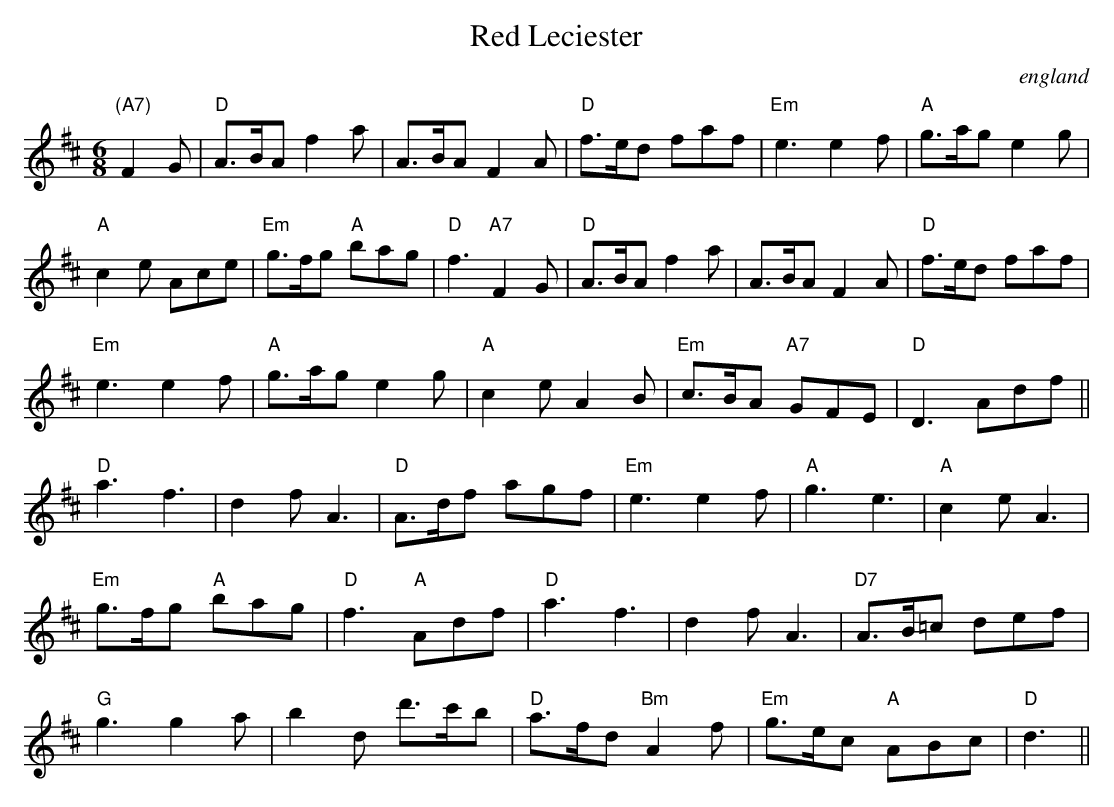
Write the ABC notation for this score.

X:1
T:Red Leciester
O:england
M:6/8
K:D
"(A7)"F2G |"D"A3/2B/2A f2a|A3/2B/2A F2A|"D"f3/2e/2d faf|"Em"e3 e2f|\
"A"g3/2a/2g e2g|
"A"c2e Ace|"Em"g3/2f/2g "A"bag|"D"f3 "A7"F2G|"D"A3/2B/2A f2a|A3/2B/2A F2A|\
"D"f3/2e/2d faf|
"Em"e3 e2f|"A"g3/2a/2g e2g|"A"c2e A2B|"Em"c3/2B/2A "A7"GFE|"D"D3 Adf||
"D"a3 f3|d2f A3|"D"A3/2d/2f agf|"Em"e3 e2f|"A"g3 e3|"A"c2e A3|
"Em"g3/2f/2g "A"bag|"D"f3 "A"Adf|"D"a3 f3|d2f A3|"D7"A3/2B/2=c def|
"G"g3 g2a|b2d d'3/2c'/2b|"D"a3/2f/2d "Bm"A2f|"Em"g3/2e/2c "A"ABc|"D"d3 ||
